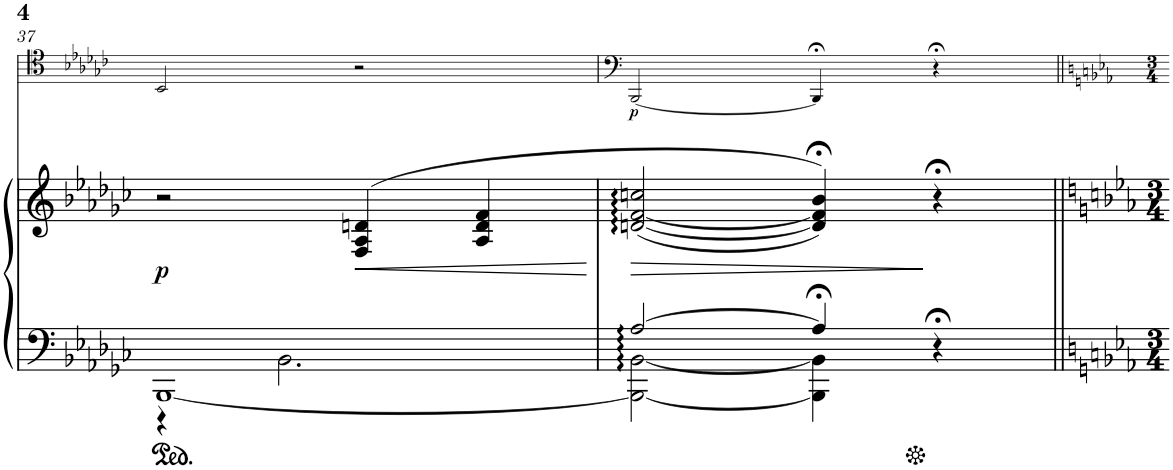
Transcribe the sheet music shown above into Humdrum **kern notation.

**kern	**kern	**dynam	**kern	**dynam
*part2	*part2	*part2	*part1	*part1
*staff3	*staff2	*staff2/3	*staff1	*staff1
*I"Piano	*	*	*I"Trombone	*
*I'Pno	*	*	*I'Trb	*
!!LO:PB:g=z
*clefF4	*clefG2	*	*clefC4	*
*k[b-e-a-d-g-c-]	*k[b-e-a-d-g-c-]	*	*k[b-e-a-d-g-c-]	*
*M4/4	*M4/4	*	*M4/4	*
*met(c)	*met(c)	*	*met(c)	*
=37	=37	=37	=37	=37
*^	*	*	*	*
!	!	!	!LO:DY:b	!	!
[<1BBB-	4r	2r	p	2BB-/	.
.	2.BB-\	.	.	.	.
!	!	!	!LO:HP:b	!	!
.	.	(>4F/ 4A-/ 4dn/	<	2r	.
.	.	4A-/ 4d/ 4f/	.	.	.
*v	*v	*	*	*	*
.	.	[	.	.
=38	=38	=38	=38	=38
*^	*	*	*	*
!	!	!	!LO:HP:b	!	!LO:DY:b
2BBB-\_ [2BB-\	[2A-/	([2dn/ [<2f/ 2ccn/	>	[2BBB-/	p
4BBB-\] 4BB-\]	4A-;</]	4d/];< 4f/];< 4b-/;<))	.	4BBB-;</]	.
4r;<	4ryy	4r;<	]	4r;<	.
*v	*v	*	*	*	*
=||	=||	=||	=||	=||
*-	*-	*-	*-	*-
